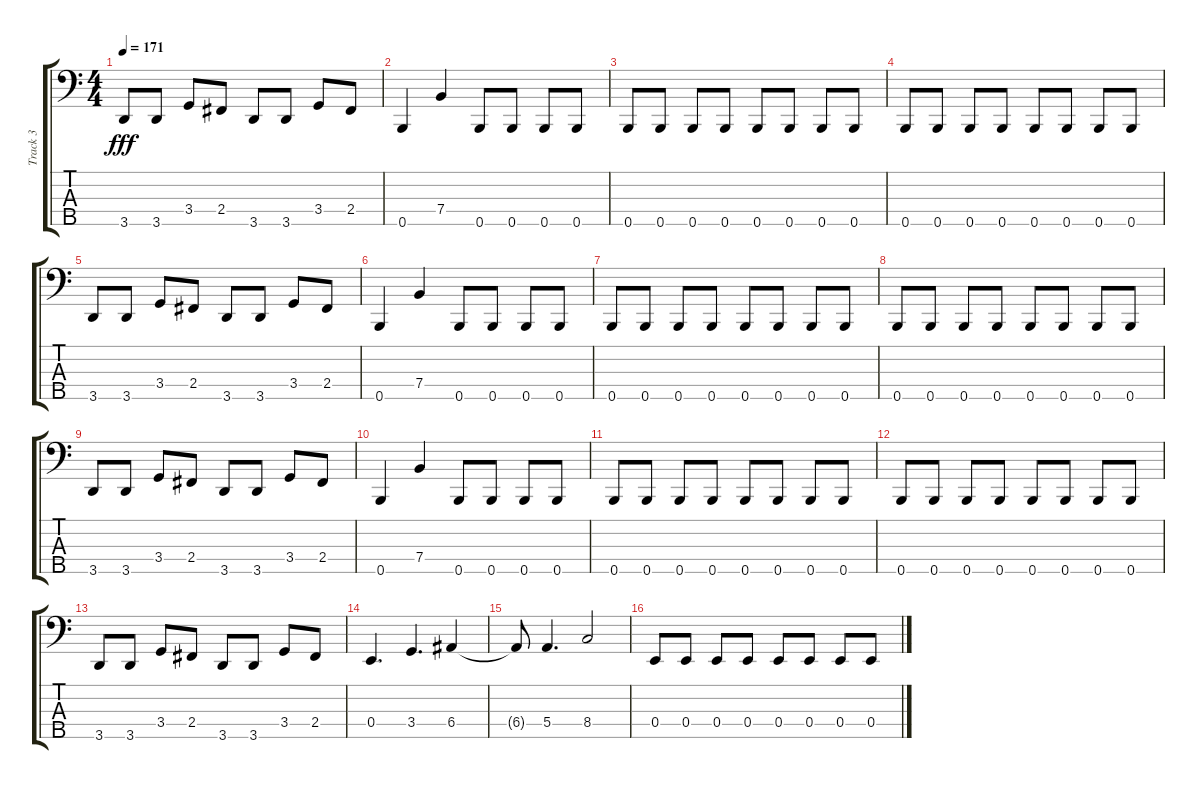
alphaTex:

\track ("Track 3" "Track 3") {instrument electricbasspick}
\staff {score tabs}
\tuning (G2 D2 A1 E1 B0) {hide}
\ts (4 4)
\tempo 171
\clef f4
\ks c
3.5.8{dy fff} 3.5.8 3.4.8 2.4.8 3.5.8 3.5.8 3.4.8 2.4.8 |
0.5.4 7.4.4 0.5.8 0.5.8 0.5.8 0.5.8 |
0.5.8 0.5.8 0.5.8 0.5.8 0.5.8 0.5.8 0.5.8 0.5.8 |
0.5.8 0.5.8 0.5.8 0.5.8 0.5.8 0.5.8 0.5.8 0.5.8 |
3.5.8 3.5.8 3.4.8 2.4.8 3.5.8 3.5.8 3.4.8 2.4.8 |
0.5.4 7.4.4 0.5.8 0.5.8 0.5.8 0.5.8 |
0.5.8 0.5.8 0.5.8 0.5.8 0.5.8 0.5.8 0.5.8 0.5.8 |
0.5.8 0.5.8 0.5.8 0.5.8 0.5.8 0.5.8 0.5.8 0.5.8 |
3.5.8 3.5.8 3.4.8 2.4.8 3.5.8 3.5.8 3.4.8 2.4.8 |
0.5.4 7.4.4 0.5.8 0.5.8 0.5.8 0.5.8 |
0.5.8 0.5.8 0.5.8 0.5.8 0.5.8 0.5.8 0.5.8 0.5.8 |
0.5.8 0.5.8 0.5.8 0.5.8 0.5.8 0.5.8 0.5.8 0.5.8 |
3.5.8 3.5.8 3.4.8 2.4.8 3.5.8 3.5.8 3.4.8 2.4.8 |
0.4.4{d} 3.4.4{d} 6.4.4 |
6.4{t}.8 5.4.4{d} 8.4.2 |
0.4.8 0.4.8 0.4.8 0.4.8 0.4.8 0.4.8 0.4.8 0.4.8
